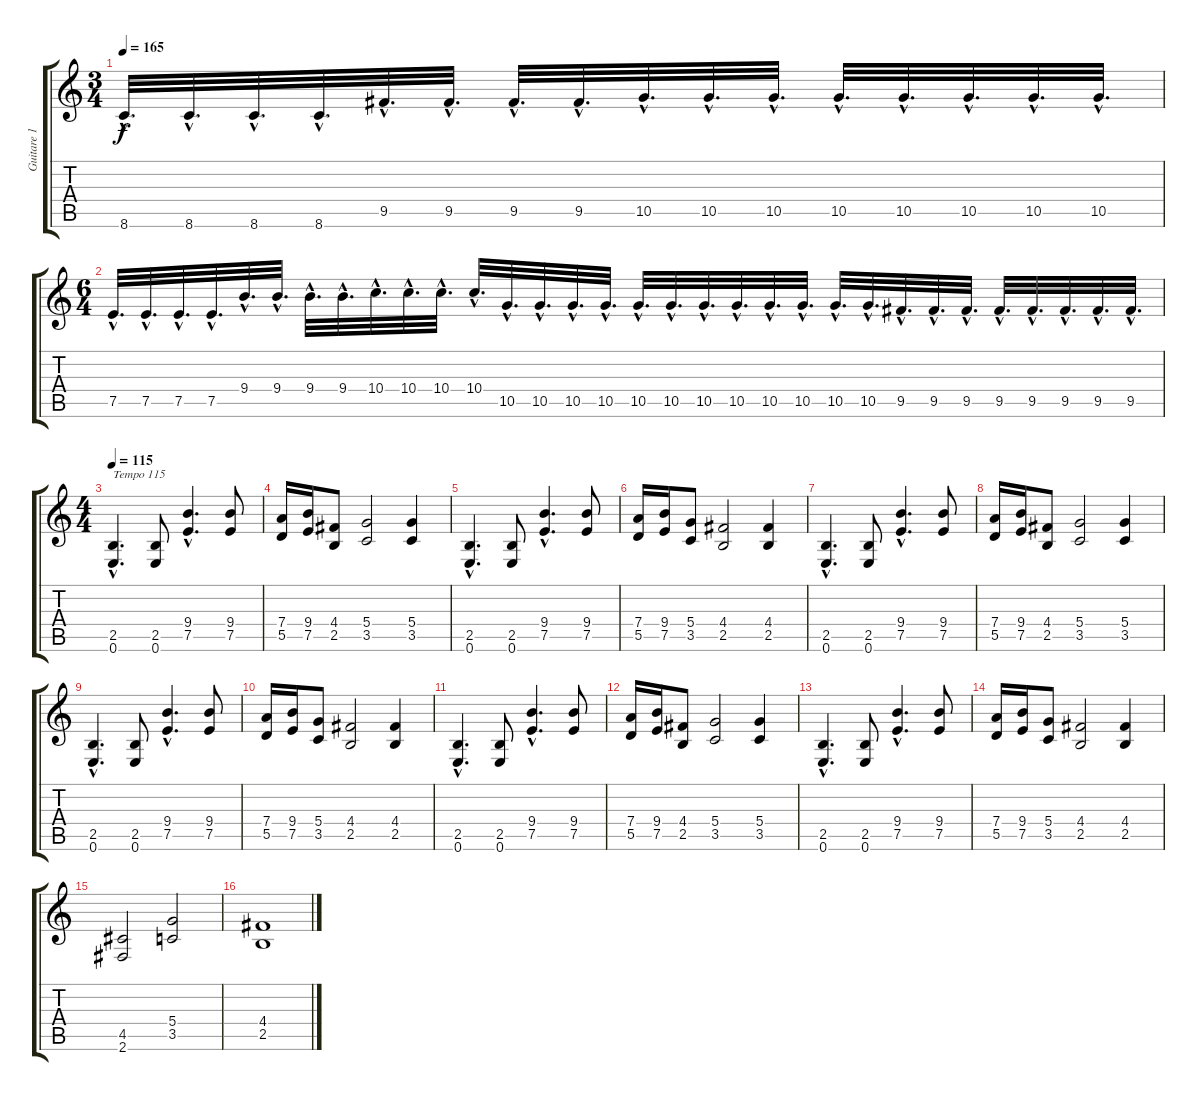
\track ("Guitare 1" "Guitare 1") {instrument distortionguitar}
\staff {score tabs}
\tuning (E4 B3 G3 D3 A2 E2) {hide}
\ts (3 4)
\tempo 165
\clef g2
\ks c
8.6{hac}.32{d dy f} 8.6{hac}.32{d} 8.6{hac}.32{d} 8.6{hac}.32{d} 9.5{hac}.32{d} 9.5{hac}.32{d} 9.5{hac}.32{d} 9.5{hac}.32{d} 10.5{hac}.32{d} 10.5{hac}.32{d} 10.5{hac}.32{d} 10.5{hac}.32{d} 10.5{hac}.32{d} 10.5{hac}.32{d} 10.5{hac}.32{d} 10.5{hac}.32{d} |
\ts (6 4)
7.5{hac}.32{d} 7.5{hac}.32{d} 7.5{hac}.32{d} 7.5{hac}.32{d} 9.4{hac}.32{d} 9.4{hac}.32{d} 9.4{hac}.32{d} 9.4{hac}.32{d} 10.4{hac}.32{d} 10.4{hac}.32{d} 10.4{hac}.32{d} 10.4{hac}.32{d} 10.5{hac}.32{d} 10.5{hac}.32{d} 10.5{hac}.32{d} 10.5{hac}.32{d} 10.5{hac}.32{d} 10.5{hac}.32{d} 10.5{hac}.32{d} 10.5{hac}.32{d} 10.5{hac}.32{d} 10.5{hac}.32{d} 10.5{hac}.32{d} 10.5{hac}.32{d} 9.5{hac}.32{d} 9.5{hac}.32{d} 9.5{hac}.32{d} 9.5{hac}.32{d} 9.5{hac}.32{d} 9.5{hac}.32{d} 9.5{hac}.32{d} 9.5{hac}.32{d} |
\ts (4 4)
\tempo 115
(2.5{hac} 0.6{hac}).4{d txt "Tempo 115"} (2.5 0.6).8 (9.4{hac} 7.5{hac}).4{d} (9.4 7.5).8 |
(7.4 5.5).16 (9.4 7.5).16 (4.4 2.5).8 (5.4 3.5).2 (5.4 3.5).4 |
(2.5{hac} 0.6{hac}).4{d} (2.5 0.6).8 (9.4{hac} 7.5{hac}).4{d} (9.4 7.5).8 |
(7.4 5.5).16 (9.4 7.5).16 (5.4 3.5).8 (4.4 2.5).2 (4.4 2.5).4 |
(2.5{hac} 0.6{hac}).4{d} (2.5 0.6).8 (9.4{hac} 7.5{hac}).4{d} (9.4 7.5).8 |
(7.4 5.5).16 (9.4 7.5).16 (4.4 2.5).8 (5.4 3.5).2 (5.4 3.5).4 |
(2.5{hac} 0.6{hac}).4{d} (2.5 0.6).8 (9.4{hac} 7.5{hac}).4{d} (9.4 7.5).8 |
(7.4 5.5).16 (9.4 7.5).16 (5.4 3.5).8 (4.4 2.5).2 (4.4 2.5).4 |
(2.5{hac} 0.6{hac}).4{d} (2.5 0.6).8 (9.4{hac} 7.5{hac}).4{d} (9.4 7.5).8 |
(7.4 5.5).16 (9.4 7.5).16 (4.4 2.5).8 (5.4 3.5).2 (5.4 3.5).4 |
(2.5{hac} 0.6{hac}).4{d} (2.5 0.6).8 (9.4{hac} 7.5{hac}).4{d} (9.4 7.5).8 |
(7.4 5.5).16 (9.4 7.5).16 (5.4 3.5).8 (4.4 2.5).2 (4.4 2.5).4 |
(4.5 2.6).2 (5.4 3.5).2 |
(4.4 2.5).1
